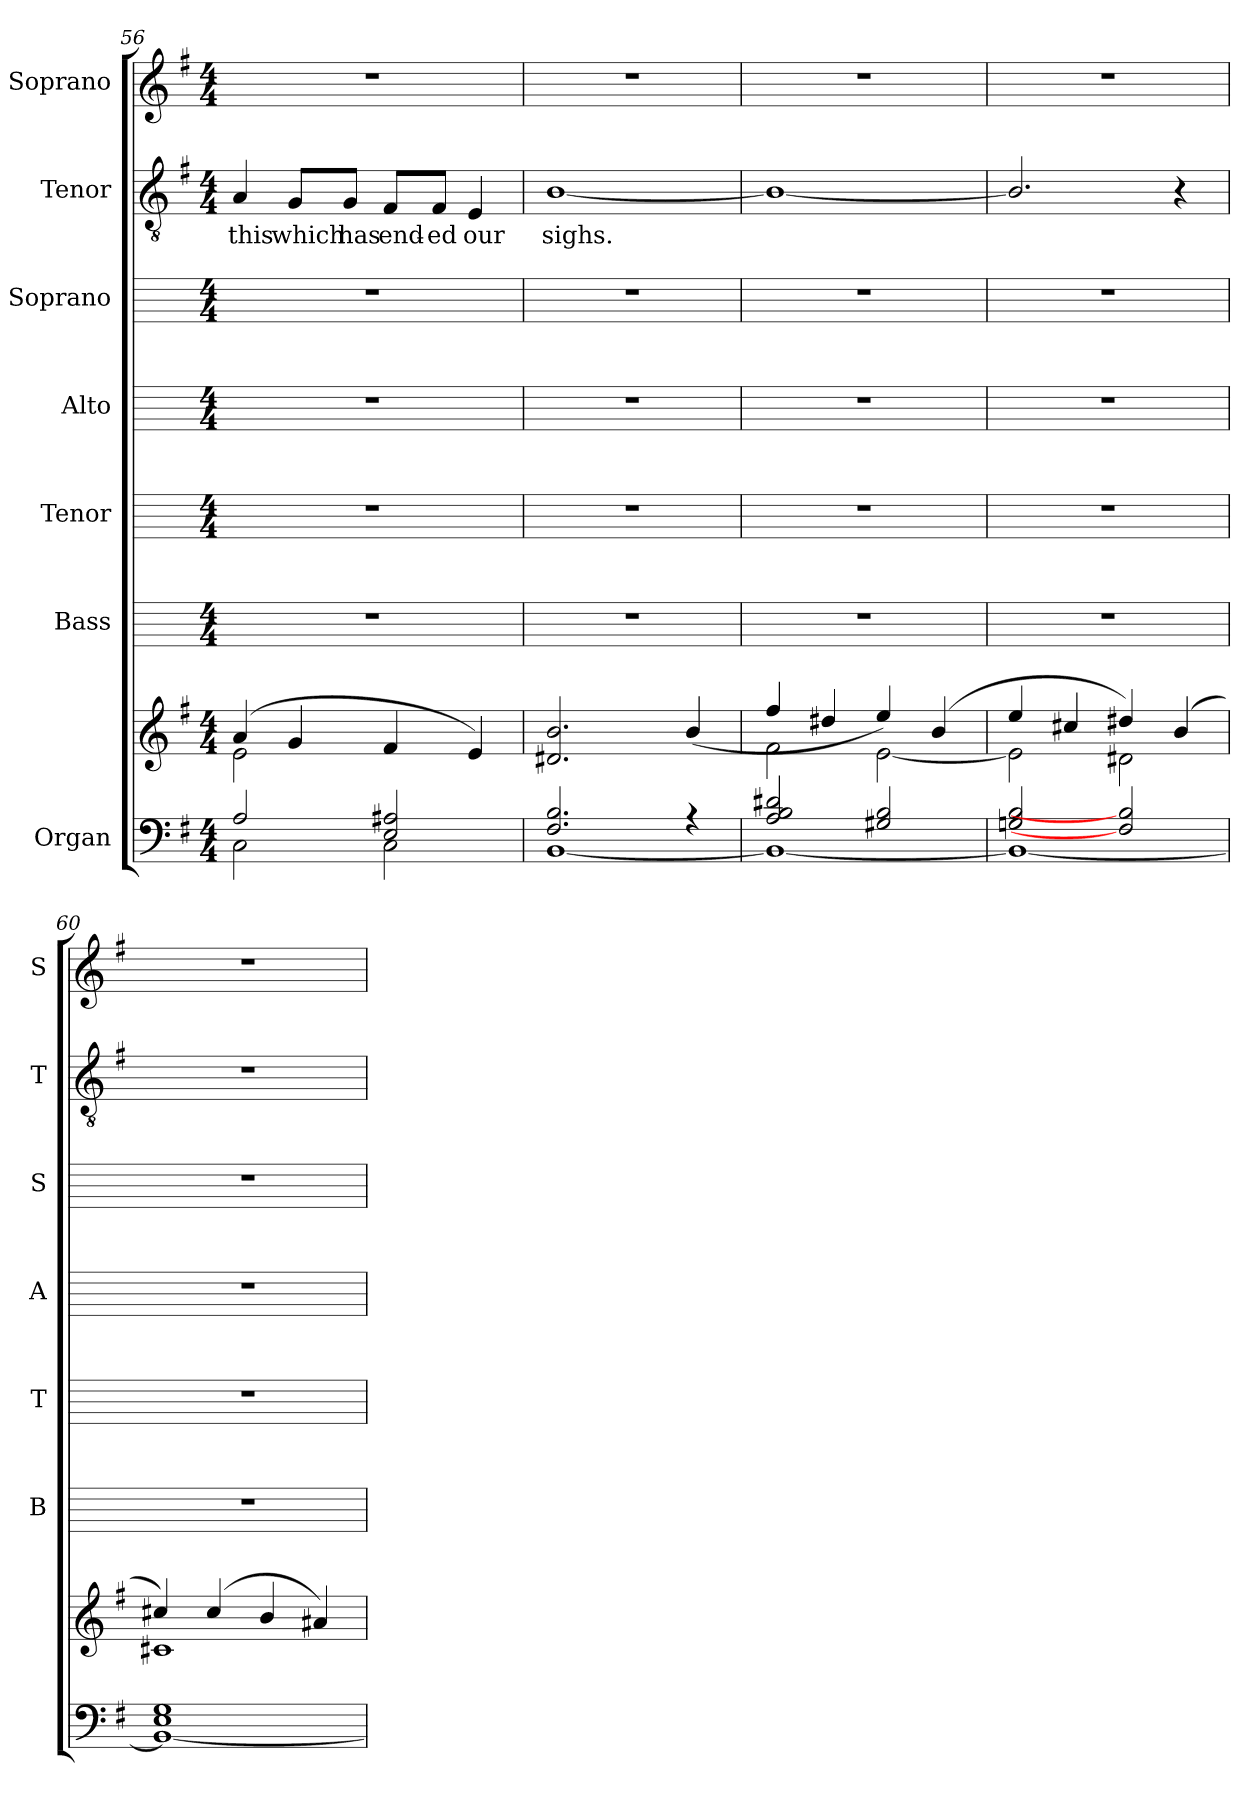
**kern	**kern	**kern	**kern	**kern	**kern	**kern	**text	**kern
*part7	*part7	*part6	*part5	*part4	*part3	*part2	*part2	*part1
*staff8	*staff7	*staff6	*staff5	*staff4	*staff3	*staff2	*staff2	*staff1
*I"Organ	*	*I"Bass	*I"Tenor	*I"Alto	*I"Soprano	*I"Tenor	*	*I"Soprano
*	*	*I'B	*I'T	*I'A	*I'S	*I'T	*	*I'S
*clefF4	*clefG2	*	*	*	*	*clefGv2	*	*clefG2
*k[f#]	*k[f#]	*	*	*	*	*k[f#]	*	*k[f#]
*G:	*G:	*	*	*	*	*G:	*	*G:
*M4/4	*M4/4	*M4/4	*M4/4	*M4/4	*M4/4	*M4/4	*	*M4/4
=56	=56	=56	=56	=56	=56	=56	=56	=56
*^	*^	*	*	*	*	*	*	*
!	!	!	!	!	!	!	!	!	!LO:LY:b	!
2A/	2C\	(>4a/	2e\	1r	1r	1r	1r	4A	this	1r
!	!	!	!	!	!	!	!	!	!LO:LY:b	!
.	.	4g/	.	.	.	.	.	8G/L	which	.
!	!	!	!	!	!	!	!	!	!LO:LY:b	!
.	.	.	.	.	.	.	.	8G/J	has	.
!	!	!	!	!	!	!	!	!	!LO:LY:b	!
2E/ 2A#X/	2C\	4f#/	2ryy	.	.	.	.	8F#/L	end-	.
!	!	!	!	!	!	!	!	!	!LO:LY:b	!
.	.	.	.	.	.	.	.	8F#/J	-ed	.
!	!	!	!	!	!	!	!	!	!LO:LY:b	!
.	.	4e/)	.	.	.	.	.	4E	our	.
=57	=57	=57	=57	=57	=57	=57	=57	=57	=57	=57
!	!	!	!	!	!	!	!	!	!LO:LY:b	!
2.F#/ 2.B/	[1BB\	2.d#X/ 2.b/	2ryy	1r	1r	1r	1r	[1B/	sighs.	1r
.	.	.	2ryy	.	.	.	.	.	.	.
4r	.	(>4b/	.	.	.	.	.	.	.	.
=58	=58	=58	=58	=58	=58	=58	=58	=58	=58	=58
2A/ 2B/ 2d#X/	1BB\_	4ff#/	2f#\	1r	1r	1r	1r	1B/_	.	1r
.	.	4dd#X/	.	.	.	.	.	.	.	.
2G#X/ 2B/	.	4ee/)	[2e\	.	.	.	.	.	.	.
.	.	(>4b/	.	.	.	.	.	.	.	.
=59	=59	=59	=59	=59	=59	=59	=59	=59	=59	=59
2Gn/ 2B/	1BB\_	4ee/	2e\]	1r	1r	1r	1r	2.B/]	.	1r
.	.	4cc#X/	.	.	.	.	.	.	.	.
2F#/] 2B/]	.	4dd#X/)	2d#X\	.	.	.	.	.	.	.
.	.	(>4b/	.	.	.	.	.	4r	.	.
=60	=60	=60	=60	=60	=60	=60	=60	=60	=60	=60
1E/ 1G/	1BB\_	4cc#X/)	1c#X\	1r	1r	1r	1r	1r	.	1r
.	.	(>4cc#/	.	.	.	.	.	.	.	.
.	.	4b/	.	.	.	.	.	.	.	.
.	.	4a#X/)	.	.	.	.	.	.	.	.
*v	*v	*	*	*	*	*	*	*	*	*
*	*v	*v	*	*	*	*	*	*	*
=	=	=	=	=	=	=	=	=
*-	*-	*-	*-	*-	*-	*-	*-	*-
